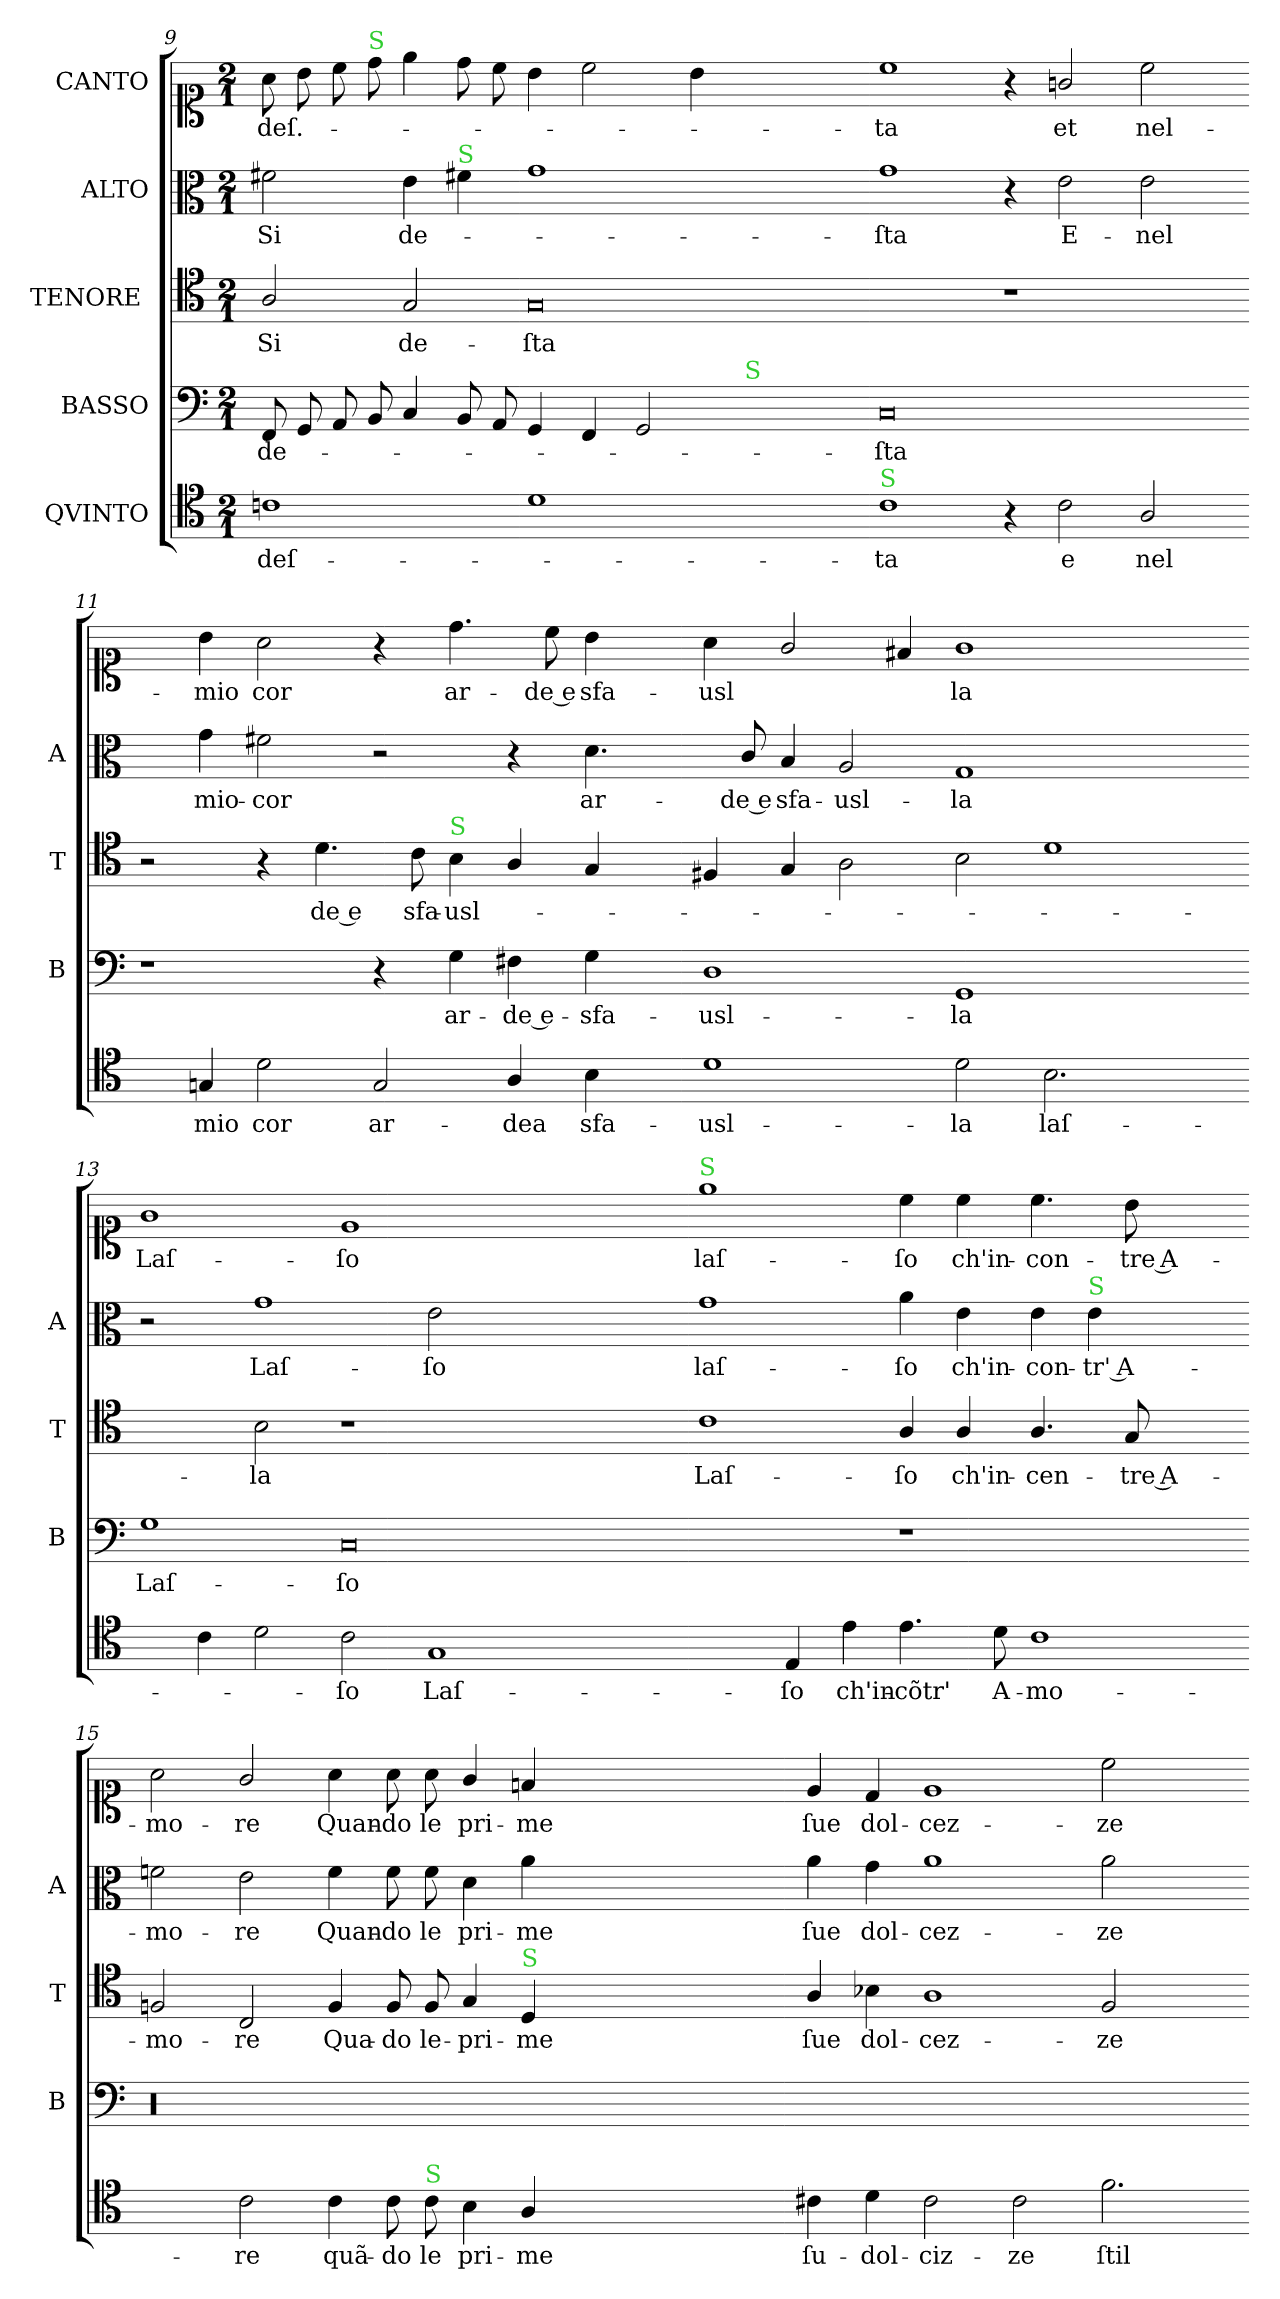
**kern	**text	**kern	**text	**kern	**text	**kern	**text	**kern	**text
*part5	*part5	*part4	*part4	*part3	*part3	*part2	*part2	*part1	*part1
*staff5	*staff5	*staff4	*staff4	*staff3	*staff3	*staff2	*staff2	*staff1	*staff1
*I"QVINTO	*	*I"BASSO	*	*I"TENORE 	*	*I"ALTO	*	*I"CANTO	*
*	*	*I'B	*	*I'T	*	*I'A	*	*	*
*clefC4	*	*clefF4	*	*clefC4	*	*clefC3	*	*clefC1	*
*k[]	*	*k[]	*	*k[]	*	*k[]	*	*k[]	*
*M2/1	*	*M2/1	*	*M2/1	*	*M2/1	*	*M2/1	*
=9	=9	=9	=9	=9	=9	=9	=9	=9	=9
1cn	deſ-	8FF/	-de-	2A/	Si	2f#\	Si	8a\	deſ.-
.	.	8GG/	.	.	.	.	.	8b\	.
.	.	8AA/	.	.	.	.	.	8cc\	.
!	!	!	!	!	!	!	!	!LO:TX:a:color=limegreen:t=S	!
.	.	8BB/	.	.	.	.	.	8dd\	.
.	.	4C/	.	2G/	de-	4e\	de-	4ee\	.
!	!	!	!	!	!	!LO:TX:a:color=limegreen:t=S	!	!	!
.	.	8BB/	.	.	.	4f#X\	.	8dd\	.
.	.	8AA/	.	.	.	.	.	8cc\	.
1d	.	4GG/	.	0G	-ſta	1g	.	4b\	.
.	.	4FF/	.	.	.	.	.	2cc\	.
.	.	2GG/	.	.	.	.	.	.	.
.	.	.	.	.	.	.	.	4b\	.
!	!	!LO:TX:a:color=limegreen:t=S	!	!	!	!	!	!	!
1ryy	.	1ryy	.	.	.	1ryy	.	1ryy	.
=10-	=10-	=10-	=10-	=10-	=10-	=10-	=10-	=10-	=10-
!LO:TX:a:color=limegreen:t=S	!	!	!	!	!	!	!	!	!
1c	-ta	0C	-ſta	1ryy	.	1g	-ſta	1cc	-ta
4r	.	.	.	1r	.	4r	.	4r	.
2c\	e	.	.	.	.	2e\	E-	2gn/	et
2A/	nel	.	.	.	.	2e\	-nel	2cc\	nel-
.	.	4ryy	.	4ryy	.	.	.	.	.
=11-	=11-	=11-	=11-	=11-	=11-	=11-	=11-	=11-	=11-
4ryy	.	1r	.	2r	.	4ryy	.	4ryy	.
4Gn/	mio	.	.	.	.	4g\	mio-	4b\	-mio
2d\	cor	.	.	4r	.	2f#X\	-cor	2a\	cor
.	.	.	.	4.d\	-de e	.	.	.	.
2G/	ar-	4r	.	.	.	2r	.	4r	.
.	.	.	.	8c\	sfa-	.	.	.	.
!	!	!	!	!LO:TX:a:color=limegreen:t=S	!	!	!	!	!
.	.	4G\	ar-	4B\	-usl-	.	.	4.dd\	ar-
4A/	-dea	4F#X\	-de e-	4A/	.	4r	.	.	.
.	.	.	.	.	.	.	.	8cc\	-de e
4B\	sfa-	4G\	sfa-	4G/	.	4.d\	ar-	4b\	sfa-
8ryy	.	8ryy	.	8ryy	.	.	.	8ryy	.
=12-	=12-	=12-	=12-	=12-	=12-	=12-	=12-	=12-	=12-
1d	-usl-	1D	-usl-	4F#X/	.	8ryy	.	4a\	-usl
.	.	.	.	.	.	8c/	-de e	.	.
.	.	.	.	4G/	.	4B/	sfa-	2g/	.
.	.	.	.	2A\	.	2A/	-usl-	.	.
.	.	.	.	.	.	.	.	4f#X/	.
2d\	-la	1GG	-la	2B\	.	1G	-la	1g	la
2.B\	laſ-	.	.	1d\	.	.	.	.	.
.	.	2ryy	.	.	.	2ryy	.	2ryy	.
4ryy	.	.	.	.	.	.	.	.	.
=13-	=13-	=13-	=13-	=13-	=13-	=13-	=13-	=13-	=13-
4ryy	.	1G	Laſ-	2ryy	.	2r	.	1g	Laſ-
4c\	.	.	.	.	.	.	.	.	.
2d\	.	.	.	2B\	-la	1g	Laſ-	.	.
2c\	-ſo	0C	-ſo	1r	.	.	.	1e	-ſo
1G/	Laſ-	.	.	.	.	2e\	-ſo	.	.
.	.	.	.	1ryy	.	1ryy	.	1ryy	.
2ryy	.	.	.	.	.	.	.	.	.
=14-	=14-	=14-	=14-	=14-	=14-	=14-	=14-	=14-	=14-
!	!	!	!	!	!	!	!	!LO:TX:a:color=limegreen:t=S	!
2ryy	.	1ryy	.	1c	Laſ-	1g	laſ-	1ee	laſ-
4E/	-ſo	.	.	.	.	.	.	.	.
4e\	ch'in-	.	.	.	.	.	.	.	.
4.e\	-cõtr'	1r	.	4A/	-ſo	4a\	-ſo	4cc\	-ſo
.	.	.	.	4A/	ch'in-	4e\	ch'in-	4cc\	ch'in-
8d\	A-	.	.	.	.	.	.	.	.
1c\	-mo-	.	.	4.A/	-cen-	4e\	-con-	4.cc\	-con-
!	!	!	!	!	!	!LO:TX:a:color=limegreen:t=S	!	!	!
.	.	.	.	.	.	4e\	-tr' A-	.	.
.	.	.	.	8G/	-tre A-	.	.	8b\	-tre A-
.	.	2ryy	.	2ryy	.	2ryy	.	2ryy	.
=15-	=15-	=15-	=15-	=15-	=15-	=15-	=15-	=15-	=15-
2ryy	.	00r	.	2Fn/	-mo-	2fn\	-mo-	2a\	-mo-
2c\	-re	.	.	2C/	-re	2e\	-re	2g/	-re
4c\	quã-	.	.	4F/	Qua-	4f\	Quan-	4a\	Quan-
8c\	-do	.	.	8F/	-do	8f\	-do	8a\	-do
!LO:TX:a:color=limegreen:t=S	!	!	!	!	!	!	!	!	!
8c\	le	.	.	8F/	le-	8f\	le	8a\	le
4B\	pri-	.	.	4G/	-pri-	4d\	pri-	4g/	pri-
!	!	!	!	!LO:TX:a:color=limegreen:t=S	!	!	!	!	!
4A/	-me	.	.	4D/	-me	4a\	-me	4fn/	-me
0ryy	.	.	.	0ryy	.	0ryy	.	0ryy	.
=16-	=16-	=16-	=16-	=16-	=16-	=16-	=16-	=16-	=16-
4c#X\	ſu-	0ryy	.	4A/	ſue	4a\	ſue	4e/	ſue
4d\	dol-	.	.	4B-X\	dol-	4g\	dol-	4d/	dol-
2c#\	-ciz-	.	.	1A	-cez-	1a	-cez-	1e	-cez-
2c#\	-ze	.	.	.	.	.	.	.	.
2.f\	ſtil-	.	.	2F/	-ze	2a\	-ze	2cc\	-ze
.	.	4ryy	.	4ryy	.	4ryy	.	4ryy	.
=-	=-	=-	=-	=-	=-	=-	=-	=-	=-
*-	*-	*-	*-	*-	*-	*-	*-	*-	*-
